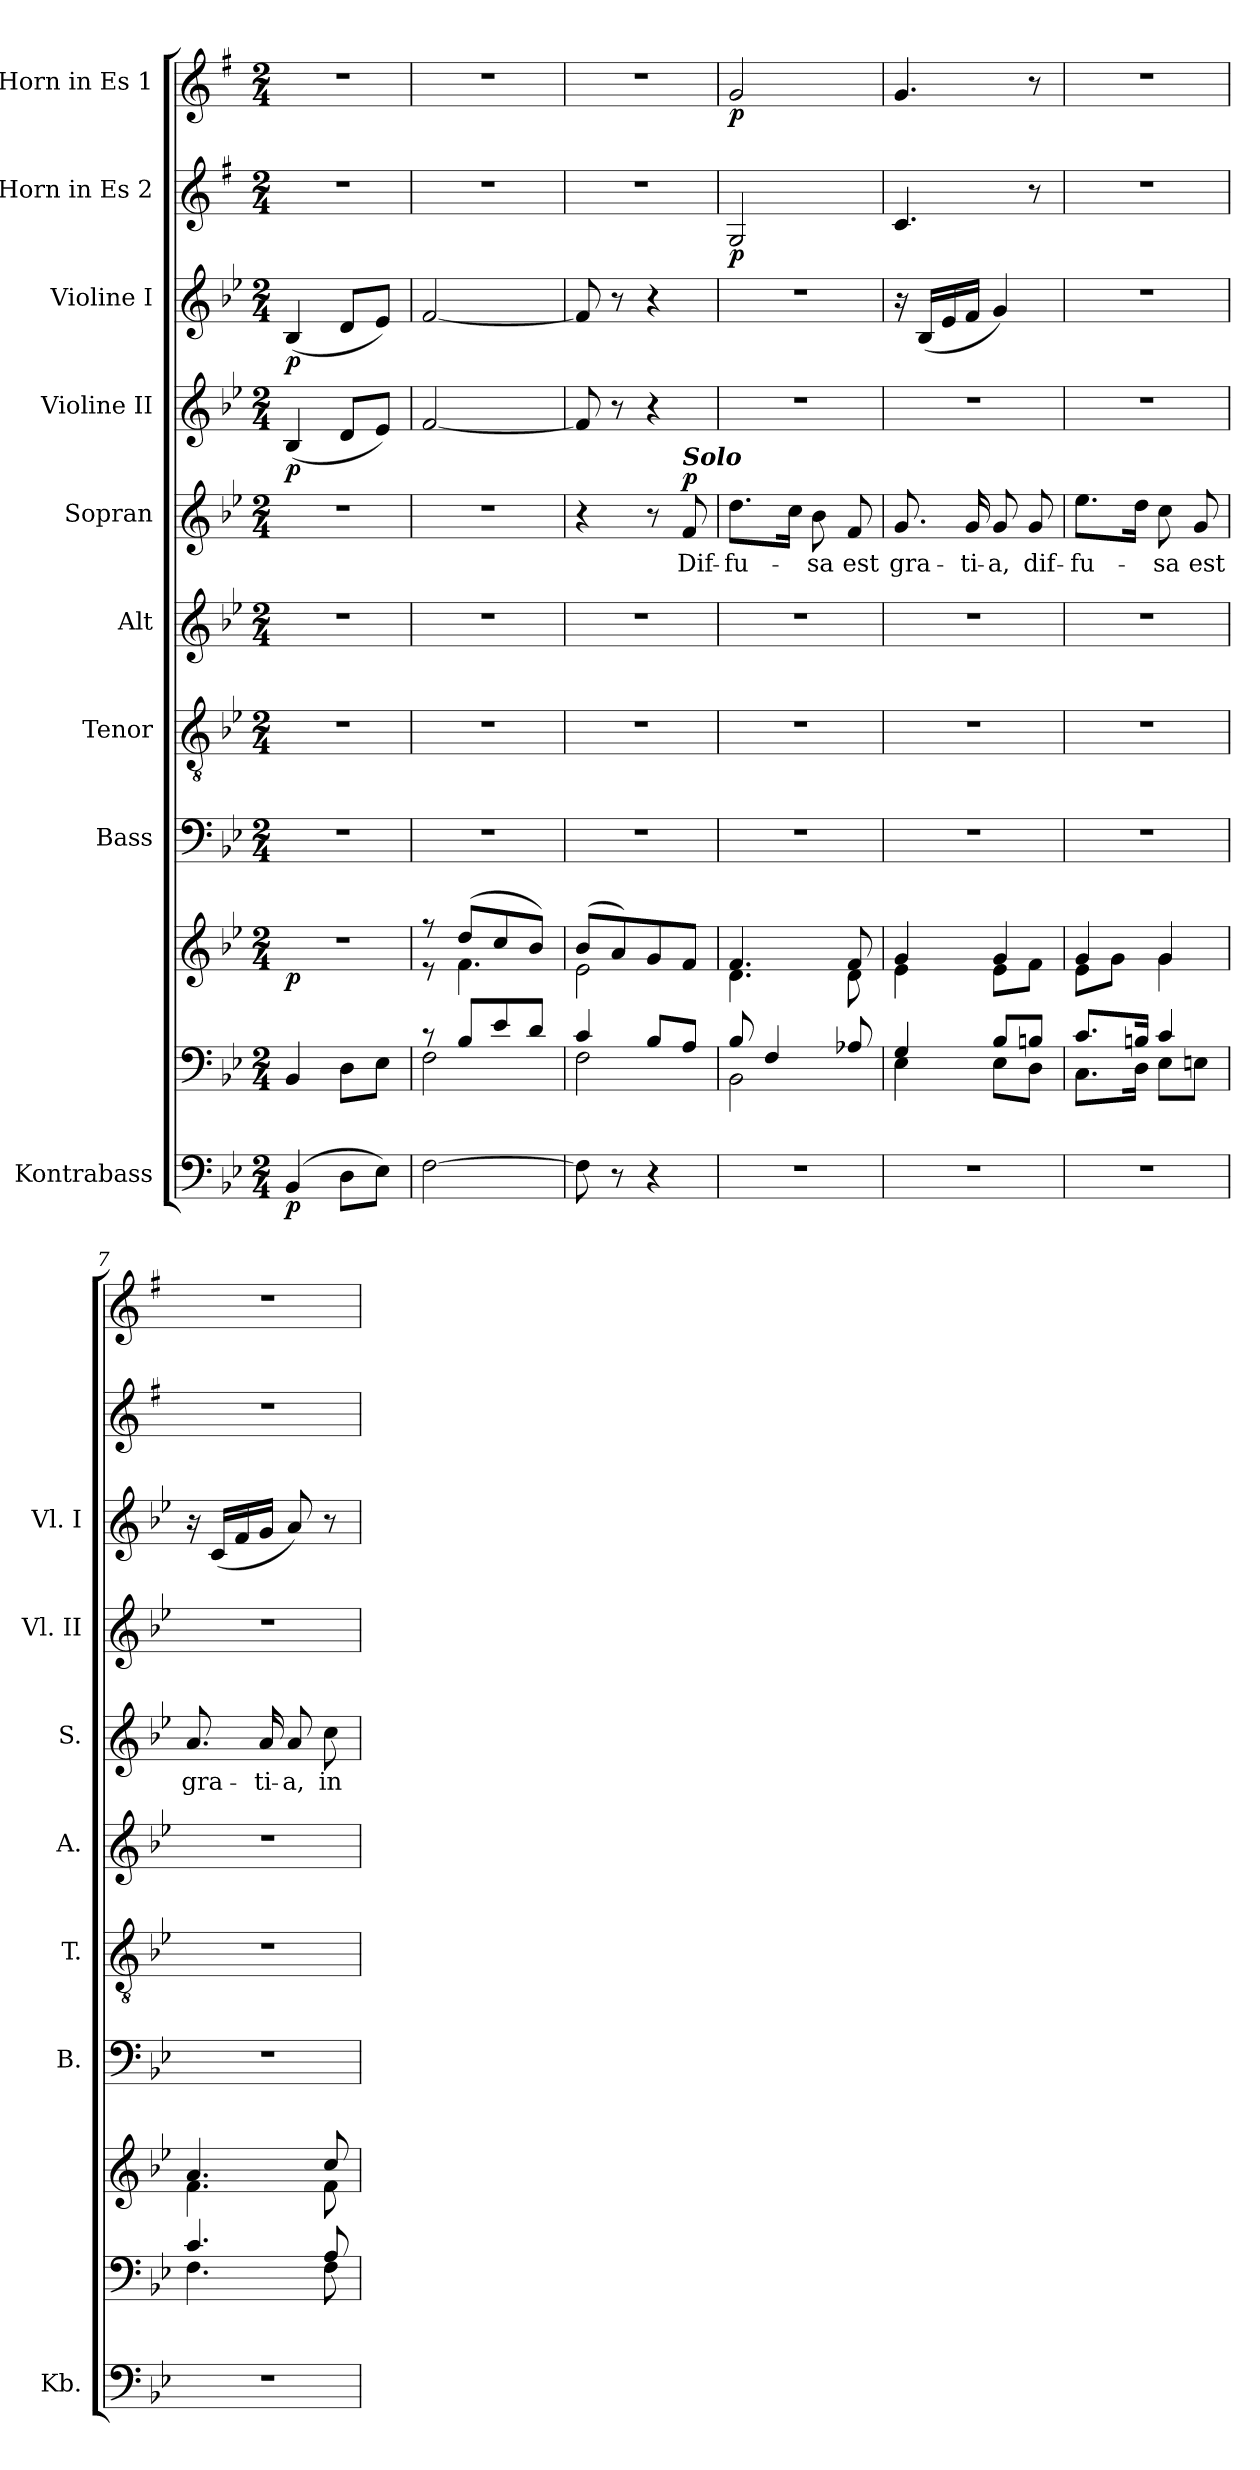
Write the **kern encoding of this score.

**kern	**dynam	**kern	**kern	**dynam	**kern	**kern	**kern	**kern	**text	**dynam	**kern	**dynam	**kern	**dynam	**kern	**dynam	**kern	**dynam
*part10	*part10	*part9	*part9	*part9	*part8	*part7	*part6	*part5	*part5	*part5	*part4	*part4	*part3	*part3	*part2	*part2	*part1	*part1
*staff11	*staff11	*staff10	*staff9	*staff9/10	*staff8	*staff7	*staff6	*staff5	*staff5	*staff5	*staff4	*staff4	*staff3	*staff3	*staff2	*staff2	*staff1	*staff1
*I"Kontrabass	*	*	*	*	*I"Bass	*I"Tenor	*I"Alt	*I"Sopran	*	*	*I"Violine II	*	*I"Violine I	*	*I"Horn in Es 2	*	*I"Horn in Es 1	*
*I'Kb.	*	*	*	*	*I'B.	*I'T.	*I'A.	*I'S.	*	*	*I'Vl. II	*	*I'Vl. I	*	*	*	*	*
*clefF4	*	*clefF4	*clefG2	*	*clefF4	*clefGv2	*clefG2	*clefG2	*	*	*clefG2	*	*clefG2	*	*clefG2	*	*clefG2	*
*ITrd7c12	*	*	*	*	*	*	*	*	*	*	*	*	*	*	*ITrd5c9	*	*ITrd5c9	*
*k[b-e-]	*	*k[b-e-]	*k[b-e-]	*	*k[b-e-]	*k[b-e-]	*k[b-e-]	*k[b-e-]	*	*	*k[b-e-]	*	*k[b-e-]	*	*k[b-e-]	*	*k[b-e-]	*
*B-:	*	*B-:	*B-:	*	*B-:	*B-:	*B-:	*B-:	*	*	*B-:	*	*B-:	*	*B-:	*	*B-:	*
*M2/4	*	*M2/4	*M2/4	*	*M2/4	*M2/4	*M2/4	*M2/4	*	*	*M2/4	*	*M2/4	*	*M2/4	*	*M2/4	*
=1	=1	=1	=1	=1	=1	=1	=1	=1	=1	=1	=1	=1	=1	=1	=1	=1	=1	=1
!	!LO:DY:b	!	!	!LO:DY:b	!	!	!	!	!	!	!	!LO:DY:b	!	!LO:DY:b	!	!	!	!
(4BBB-/	p	4BB-/	2r	p	2r	2r	2r	2r	.	.	(<4B-/	p	(<4B-/	p	2r	.	2r	.
8DD\L	.	8D\L	.	.	.	.	.	.	.	.	8d/L	.	8d/L	.	.	.	.	.
8EE-\J)	.	8E-\J	.	.	.	.	.	.	.	.	8e-/J)	.	8e-/J)	.	.	.	.	.
=2	=2	=2	=2	=2	=2	=2	=2	=2	=2	=2	=2	=2	=2	=2	=2	=2	=2	=2
*	*	*^	*^	*	*	*	*	*	*	*	*	*	*	*	*	*	*	*
[2FF\	.	8rc	2F\	8r	8r	.	2r	2r	2r	2r	.	.	[2f/	.	[2f/	.	2r	.	2r	.
.	.	8B-/L	.	(>8dd/L	4.f\	.	.	.	.	.	.	.	.	.	.	.	.	.	.	.
.	.	8e-/	.	8cc/	.	.	.	.	.	.	.	.	.	.	.	.	.	.	.	.
.	.	8d/J	.	8b-/J)	.	.	.	.	.	.	.	.	.	.	.	.	.	.	.	.
=3	=3	=3	=3	=3	=3	=3	=3	=3	=3	=3	=3	=3	=3	=3	=3	=3	=3	=3	=3	=3
8FF\]	.	4c/	2F\	(>8b-/L	2e-\	.	2r	2r	2r	4r	.	.	8f/]	.	8f/]	.	2r	.	2r	.
8r	.	.	.	8a/)	.	.	.	.	.	.	.	.	8r	.	8r	.	.	.	.	.
4r	.	8B-/L	.	8g/	.	.	.	.	.	8r	.	.	4r	.	4r	.	.	.	.	.
!	!	!	!	!	!	!	!	!	!	!LO:TX:a:Bi:t=Solo	!	!	!	!	!	!	!	!	!	!
!	!	!	!	!	!	!	!	!	!	!	!LO:LY:b	!LO:DY:a	!	!	!	!	!	!	!	!
.	.	8A/J	.	8f/J	.	.	.	.	.	8f/	Dif-	p	.	.	.	.	.	.	.	.
=4	=4	=4	=4	=4	=4	=4	=4	=4	=4	=4	=4	=4	=4	=4	=4	=4	=4	=4	=4	=4
!	!	!	!	!	!	!	!	!	!	!	!LO:LY:b	!	!	!	!	!	!	!LO:DY:b	!	!LO:DY:b
2r	.	8B-/	2BB-\	4.f/	4.d\	.	2r	2r	2r	8.dd\L	-fu-	.	2r	.	2r	.	2BB-/	p	2B-/	p
.	.	4F/	.	.	.	.	.	.	.	.	.	.	.	.	.	.	.	.	.	.
.	.	.	.	.	.	.	.	.	.	16cc\Jk	.	.	.	.	.	.	.	.	.	.
!	!	!	!	!	!	!	!	!	!	!	!LO:LY:b	!	!	!	!	!	!	!	!	!
.	.	.	.	.	.	.	.	.	.	8b-\	-sa	.	.	.	.	.	.	.	.	.
!	!	!	!	!	!	!	!	!	!	!	!LO:LY:b	!	!	!	!	!	!	!	!	!
.	.	8A-X/	.	8f/	8d\	.	.	.	.	8f/	est	.	.	.	.	.	.	.	.	.
=5	=5	=5	=5	=5	=5	=5	=5	=5	=5	=5	=5	=5	=5	=5	=5	=5	=5	=5	=5	=5
!	!	!	!	!	!	!	!	!	!	!	!LO:LY:b	!	!	!	!	!	!	!	!	!
2r	.	4G/	4E-\	4g/	4e-\	.	2r	2r	2r	8.g/	gra-	.	2r	.	16r	.	4.E-/	.	4.B-/	.
.	.	.	.	.	.	.	.	.	.	.	.	.	.	.	(<16B-/LL	.	.	.	.	.
.	.	.	.	.	.	.	.	.	.	.	.	.	.	.	16e-/	.	.	.	.	.
!	!	!	!	!	!	!	!	!	!	!	!LO:LY:b	!	!	!	!	!	!	!	!	!
.	.	.	.	.	.	.	.	.	.	16g/	-ti-	.	.	.	16f/JJ	.	.	.	.	.
!	!	!	!	!	!	!	!	!	!	!	!LO:LY:b	!	!	!	!	!	!	!	!	!
.	.	8B-/L	8E-\L	4g/	8e-\L	.	.	.	.	8g/	-a,	.	.	.	4g/)	.	.	.	.	.
!	!	!	!	!	!	!	!	!	!	!	!LO:LY:b	!	!	!	!	!	!	!	!	!
.	.	8Bn/J	8D\J	.	8f\J	.	.	.	.	8g/	dif-	.	.	.	.	.	8r	.	8r	.
=6	=6	=6	=6	=6	=6	=6	=6	=6	=6	=6	=6	=6	=6	=6	=6	=6	=6	=6	=6	=6
!	!	!	!	!	!	!	!	!	!	!	!LO:LY:b	!	!	!	!	!	!	!	!	!
2r	.	8.c/L	8.C\L	4g/	8e-\L	.	2r	2r	2r	8.ee-\L	-fu-	.	2r	.	2r	.	2r	.	2r	.
.	.	.	.	.	8g\J	.	.	.	.	.	.	.	.	.	.	.	.	.	.	.
.	.	16Bn/Jk	16D\Jk	.	.	.	.	.	.	16dd\Jk	.	.	.	.	.	.	.	.	.	.
!	!	!	!	!	!	!	!	!	!	!	!LO:LY:b	!	!	!	!	!	!	!	!	!
.	.	4c/	8E-\L	4g/	4g\	.	.	.	.	8cc\	-sa	.	.	.	.	.	.	.	.	.
!	!	!	!	!	!	!	!	!	!	!	!LO:LY:b	!	!	!	!	!	!	!	!	!
.	.	.	8En\J	.	.	.	.	.	.	8g/	est	.	.	.	.	.	.	.	.	.
=7	=7	=7	=7	=7	=7	=7	=7	=7	=7	=7	=7	=7	=7	=7	=7	=7	=7	=7	=7	=7
!	!	!	!	!	!	!	!	!	!	!	!LO:LY:b	!	!	!	!	!	!	!	!	!
2r	.	4.c/	4.F\	4.a/	4.f\	.	2r	2r	2r	8.a/	gra-	.	2r	.	16r	.	2r	.	2r	.
.	.	.	.	.	.	.	.	.	.	.	.	.	.	.	(<16c/LL	.	.	.	.	.
.	.	.	.	.	.	.	.	.	.	.	.	.	.	.	16f/	.	.	.	.	.
!	!	!	!	!	!	!	!	!	!	!	!LO:LY:b	!	!	!	!	!	!	!	!	!
.	.	.	.	.	.	.	.	.	.	16a/	-ti-	.	.	.	16g/JJ	.	.	.	.	.
!	!	!	!	!	!	!	!	!	!	!	!LO:LY:b	!	!	!	!	!	!	!	!	!
.	.	.	.	.	.	.	.	.	.	8a/	-a,	.	.	.	8a/)	.	.	.	.	.
!	!	!	!	!	!	!	!	!	!	!	!LO:LY:b	!	!	!	!	!	!	!	!	!
.	.	8A/	8F\	8cc/	8f\	.	.	.	.	8cc\	in	.	.	.	8r	.	.	.	.	.
*	*	*v	*v	*	*	*	*	*	*	*	*	*	*	*	*	*	*	*	*	*
*	*	*	*v	*v	*	*	*	*	*	*	*	*	*	*	*	*	*	*	*
=	=	=	=	=	=	=	=	=	=	=	=	=	=	=	=	=	=	=
*-	*-	*-	*-	*-	*-	*-	*-	*-	*-	*-	*-	*-	*-	*-	*-	*-	*-	*-
